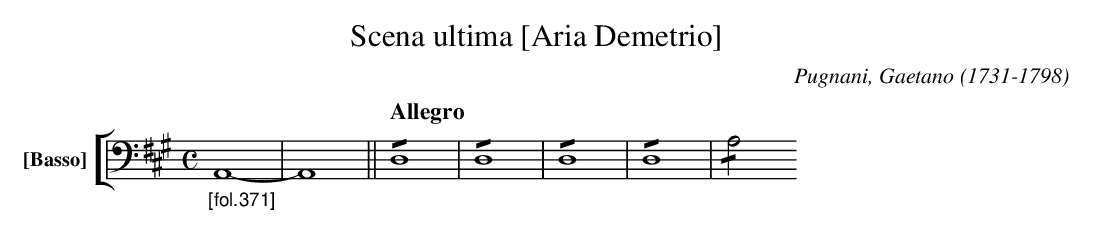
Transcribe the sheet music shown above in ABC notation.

X:1
T:Scena ultima [Aria Demetrio]
C:Pugnani, Gaetano (1731-1798)
M:C
L:1/4
K:A
V: 14 clef=bass name="[Basso]" sname="B."
%%staves [ 14 ]
"_[fol.371]" A,,4-|A,,4 || [Q:"Allegro"] !/!D,4 | !/!D,4 | !/!D,4 | !/!D,4 | !/!A,2 \
